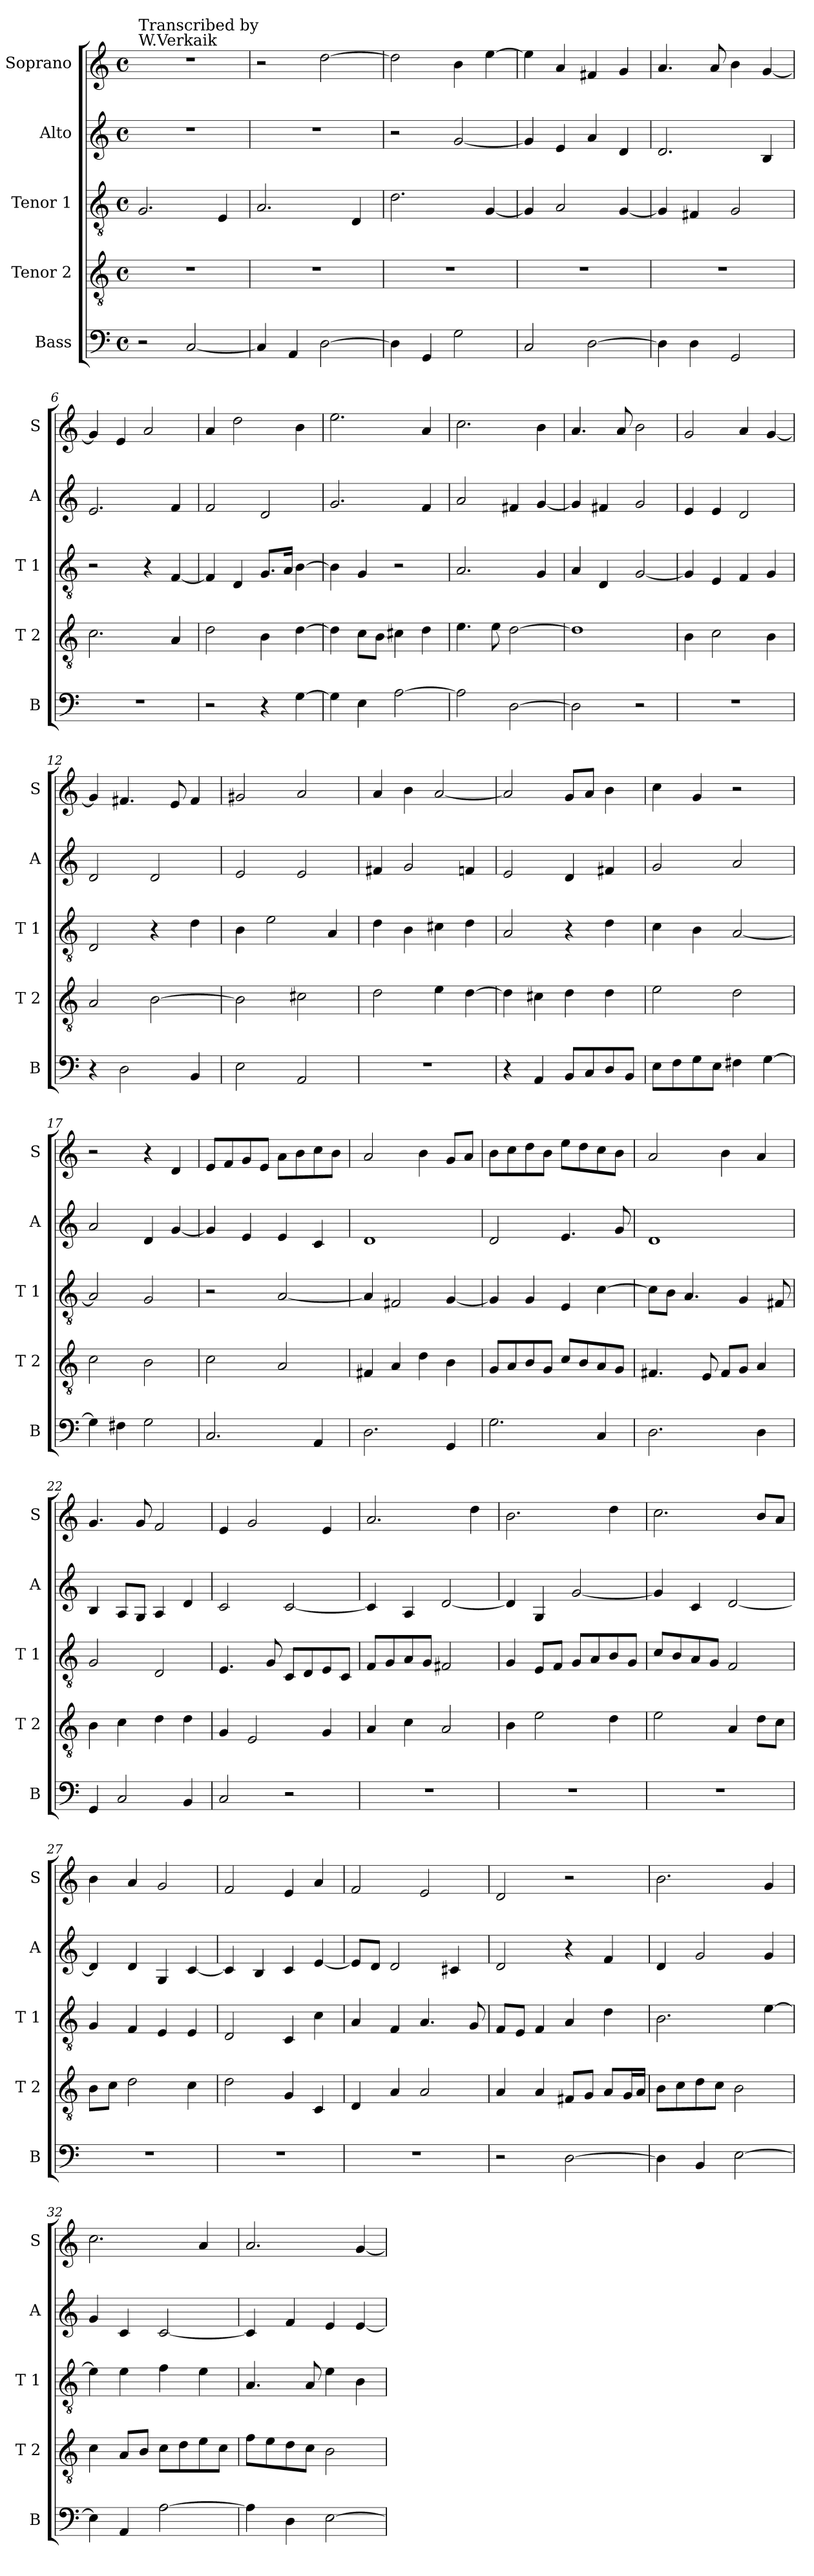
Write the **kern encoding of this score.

**kern	**kern	**kern	**kern	**kern
*part5	*part4	*part3	*part2	*part1
*staff5	*staff4	*staff3	*staff2	*staff1
*I"Bass	*I"Tenor 2	*I"Tenor 1	*I"Alto	*I"Soprano
*I'B	*I'T 2	*I'T 1	*I'A	*I'S
*clefF4	*clefGv2	*clefGv2	*clefG2	*clefG2
*k[]	*k[]	*k[]	*k[]	*k[]
*C:	*C:	*C:	*C:	*C:
*M4/4	*M4/4	*M4/4	*M4/4	*M4/4
*met(c)	*met(c)	*met(c)	*met(c)	*met(c)
=1	=1	=1	=1	=1
!	!	!	!	!LO:TX:a:t=Transcribed by\nW.Verkaik
2r	1r	2.G/	1r	1r
[2C/	.	.	.	.
.	.	4E/	.	.
=2	=2	=2	=2	=2
4C/]	1r	2.A/	1r	2r
4AA/	.	.	.	.
[2D\	.	.	.	[2dd\
.	.	4D/	.	.
=3	=3	=3	=3	=3
4D\]	1r	2.d\	2r	2dd\]
4GG/	.	.	.	.
2G\	.	.	[2g/	4b\
.	.	[4G/	.	[4ee\
=4	=4	=4	=4	=4
2C/	1r	4G/]	4g/]	4ee\]
.	.	2A/	4e/	4a/
[2D\	.	.	4a/	4f#X/
.	.	[4G/	4d/	4g/
=5	=5	=5	=5	=5
4D\]	1r	4G/]	2.d/	4.a/
4D\	.	4F#X/	.	.
.	.	.	.	8a/
2GG/	.	2G/	.	4b\
.	.	.	4B/	[4g/
!!LO:LB:g=z
=6	=6	=6	=6	=6
1r	2.c\	2r	2.e/	4g/]
.	.	.	.	4e/
.	.	4r	.	2a/
.	4A/	[4F/	4f/	.
=7	=7	=7	=7	=7
2r	2d\	4F/]	2f/	4a/
.	.	4D/	.	2dd\
4r	4B\	8.G/L	2d/	.
.	.	16A/Jk	.	.
[4G\	[4d\	[4B\	.	4b\
=8	=8	=8	=8	=8
4G\]	4d\]	4B\]	2.g/	2.ee\
4E\	8c\L	4G/	.	.
.	8B\J	.	.	.
[2A\	4c#X\	2r	.	.
.	4d\	.	4f/	4a/
=9	=9	=9	=9	=9
2A\]	4.e\	2.A/	2a/	2.cc\
.	8e\	.	.	.
[2D\	[2d\	.	4f#X/	.
.	.	4G/	[4g/	4b\
=10	=10	=10	=10	=10
2D\]	1d]	4A/	4g/]	4.a/
.	.	4D/	4f#X/	.
.	.	.	.	8a/
2r	.	[2G/	2g/	2b\
=11	=11	=11	=11	=11
1r	4B\	4G/]	4e/	2g/
.	2c\	4E/	4e/	.
.	.	4F/	2d/	4a/
.	4B\	4G/	.	[4g/
!!LO:PB:g=z
=12	=12	=12	=12	=12
4r	2A/	2D/	2d/	4g/]
2D\	.	.	.	4.f#X/
.	[2B\	4r	2d/	.
.	.	.	.	8e/
4BB/	.	4d\	.	4f#/
=13	=13	=13	=13	=13
2E\	2B\]	4B\	2e/	2g#X/
.	.	2e\	.	.
2AA/	2c#X\	.	2e/	2a/
.	.	4A/	.	.
=14	=14	=14	=14	=14
1r	2d\	4d\	4f#X/	4a/
.	.	4B\	2g/	4b\
.	4e\	4c#X\	.	[2a/
.	[4d\	4d\	4fn/	.
=15	=15	=15	=15	=15
4r	4d\]	2A/	2e/	2a/]
4AA/	4c#X\	.	.	.
8BB/L	4d\	4r	4d/	8g/L
8C/	.	.	.	8a/J
8D/	4d\	4d\	4f#X/	4b\
8BB/J	.	.	.	.
=16	=16	=16	=16	=16
8E\L	2e\	4c\	2g/	4cc\
8F\	.	.	.	.
8G\	.	4B\	.	4g/
8E\J	.	.	.	.
4F#X\	2d\	[2A/	2a/	2r
[4G\	.	.	.	.
!!LO:LB:g=z
=17	=17	=17	=17	=17
4G\]	2c\	2A/]	2a/	2r
4F#X\	.	.	.	.
2G\	2B\	2G/	4d/	4r
.	.	.	[4g/	4d/
=18	=18	=18	=18	=18
2.C/	2c\	2r	4g/]	8e/L
.	.	.	.	8f/
.	.	.	4e/	8g/
.	.	.	.	8e/J
.	2A/	[2A/	4e/	8a\L
.	.	.	.	8b\
4AA/	.	.	4c/	8cc\
.	.	.	.	8b\J
=19	=19	=19	=19	=19
2.D\	4F#X/	4A/]	1d	2a/
.	4A/	2F#X/	.	.
.	4d\	.	.	4b\
4GG/	4B\	[4G/	.	8g/L
.	.	.	.	8a/J
=20	=20	=20	=20	=20
2.G\	8G/L	4G/]	2d/	8b\L
.	8A/	.	.	8cc\
.	8B/	4G/	.	8dd\
.	8G/J	.	.	8b\J
.	8c/L	4E/	4.e/	8ee\L
.	8B/	.	.	8dd\
4C/	8A/	[4c\	.	8cc\
.	8G/J	.	8g/	8b\J
=21	=21	=21	=21	=21
2.D\	4.F#X/	8c\L]	1d	2a/
.	.	8B\J	.	.
.	.	4.A/	.	.
.	8E/	.	.	.
.	8F#/L	.	.	4b\
.	8G/J	4G/	.	.
4D\	4A/	.	.	4a/
.	.	8F#X/	.	.
!!LO:PB:g=z
=22	=22	=22	=22	=22
4GG/	4B\	2G/	4B/	4.g/
2C/	4c\	.	8A/L	.
.	.	.	8G/J	8g/
.	4d\	2D/	4A/	2f/
4BB/	4d\	.	4d/	.
=23	=23	=23	=23	=23
2C/	4G/	4.E/	2c/	4e/
.	2E/	.	.	2g/
.	.	8G/	.	.
2r	.	8C/L	[2c/	.
.	.	8D/	.	.
.	4G/	8E/	.	4e/
.	.	8C/J	.	.
=24	=24	=24	=24	=24
1r	4A/	8F/L	4c/]	2.a/
.	.	8G/	.	.
.	4c\	8A/	4A/	.
.	.	8G/J	.	.
.	2A/	2F#X/	[2d/	.
.	.	.	.	4dd\
=25	=25	=25	=25	=25
1r	4B\	4G/	4d/]	2.b\
.	2e\	8E/L	4G/	.
.	.	8F/J	.	.
.	.	8G/L	[2g/	.
.	.	8A/	.	.
.	4d\	8B/	.	4dd\
.	.	8G/J	.	.
=26	=26	=26	=26	=26
1r	2e\	8c/L	4g/]	2.cc\
.	.	8B/	.	.
.	.	8A/	4c/	.
.	.	8G/J	.	.
.	4A/	2F/	[2d/	.
.	8d\L	.	.	8b/L
.	8c\J	.	.	8a/J
!!LO:LB:g=z
=27	=27	=27	=27	=27
1r	8B\L	4G/	4d/]	4b\
.	8c\J	.	.	.
.	2d\	4F/	4d/	4a/
.	.	4E/	4G/	2g/
.	4c\	4E/	[4c/	.
=28	=28	=28	=28	=28
1r	2d\	2D/	4c/]	2f/
.	.	.	4B/	.
.	4G/	4C/	4c/	4e/
.	4C/	4c\	[4e/	4a/
=29	=29	=29	=29	=29
1r	4D/	4A/	8e/L]	2f/
.	.	.	8d/J	.
.	4A/	4F/	2d/	.
.	2A/	4.A/	.	2e/
.	.	.	4c#X/	.
.	.	8G/	.	.
=30	=30	=30	=30	=30
2r	4A/	8F/L	2d/	2d/
.	.	8E/J	.	.
.	4A/	4F/	.	.
[2D\	8F#X/L	4A/	4r	2r
.	8G/J	.	.	.
.	8A/L	4d\	4f/	.
.	16G/L	.	.	.
.	16A/JJ	.	.	.
=31	=31	=31	=31	=31
4D\]	8B\L	2.B\	4d/	2.b\
.	8c\	.	.	.
4BB/	8d\	.	2g/	.
.	8c\J	.	.	.
[2E\	2B\	.	.	.
.	.	[4e\	4g/	4g/
!!LO:PB:g=z
=32	=32	=32	=32	=32
4E\]	4c\	4e\]	4g/	2.cc\
4AA/	8A/L	4e\	4c/	.
.	8B/J	.	.	.
[2A\	8c\L	4f\	[2c/	.
.	8d\	.	.	.
.	8e\	4e\	.	4a/
.	8c\J	.	.	.
=33	=33	=33	=33	=33
4A\]	8f\L	4.A/	4c/]	2.a/
.	8e\	.	.	.
4D\	8d\	.	4f/	.
.	8c\J	8A/	.	.
[2E\	2B\	4e\	4e/	.
.	.	4B\	[4e/	[4g/
=	=	=	=	=
*-	*-	*-	*-	*-
